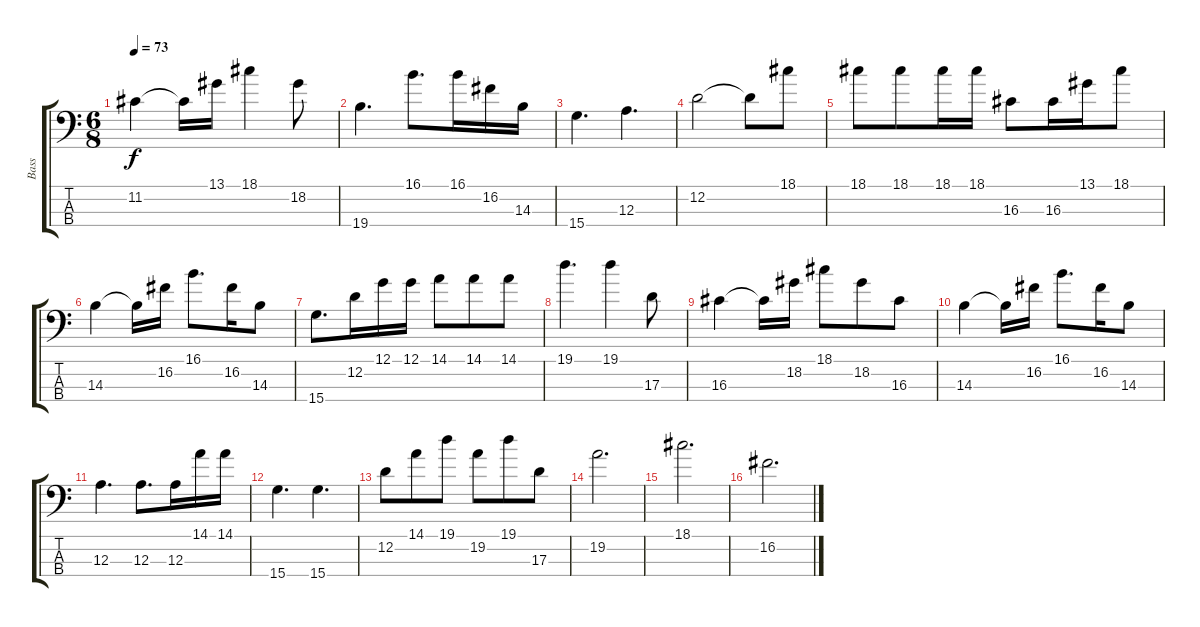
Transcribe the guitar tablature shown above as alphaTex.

\track ("Bass" "Bass") {instrument fretlessbass}
\staff {score tabs}
\tuning (G2 D2 A1 E1) {hide}
\ts (6 8)
\tempo 73
\clef f4
\ks c
11.2.4{dy f} 11.2{t}.16 13.1.16 18.1.4 18.2.8 |
19.4.4{d} 16.1.8{d} 16.1.16 16.2.16 14.3.16 |
15.4.4{d} 12.3.4{d} |
12.2.2 12.2{t}.8 18.1.8 |
18.1.8 18.1.8 18.1.16 18.1.16 16.3.8 16.3.16 13.1.16 18.1.8 |
14.3.4 14.3{t}.16 16.2.16 16.1.8{d} 16.2.16 14.3.8 |
15.4.8{d} 12.2.16 12.1.16 12.1.16 14.1.8 14.1.8 14.1.8 |
19.1.4{d} 19.1.4 17.3.8 |
16.3.4 16.3{t}.16 18.2.16 18.1.8 18.2.8 16.3.8 |
14.3.4 14.3{t}.16 16.2.16 16.1.8{d} 16.2.16 14.3.8 |
12.3.4{d} 12.3.8{d} 12.3.16 14.1.16 14.1.16 |
15.4.4{d} 15.4.4{d} |
12.2.8 14.1.8 19.1.8 19.2.8 19.1.8 17.3.8 |
19.2.2{d} |
18.1.2{d} |
16.2.2{d}
